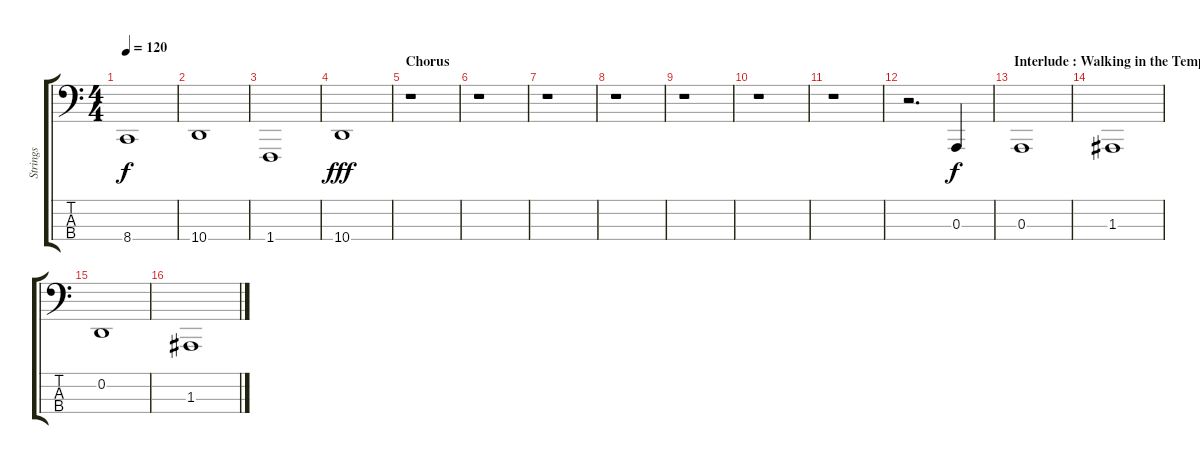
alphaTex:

\track ("Strings" "Strings") {instrument synthstrings1}
\staff {score tabs}
\tuning (G2 D2 A1 E1) {hide}
\ts (4 4)
\tempo 120
\clef f4
\ks c
8.4.1{dy f} |
10.4.1 |
1.4.1 |
10.4.1{dy fff} |
\section ("" "Chorus")
r.1 |
r.1 |
r.1 |
r.1 |
r.1 |
r.1 |
r.1 |
r.2{d} 0.3.4{dy f} |
\section ("" "Interlude : Walking in the Temple")
0.3.1 |
1.3.1 |
0.2.1 |
1.3.1
